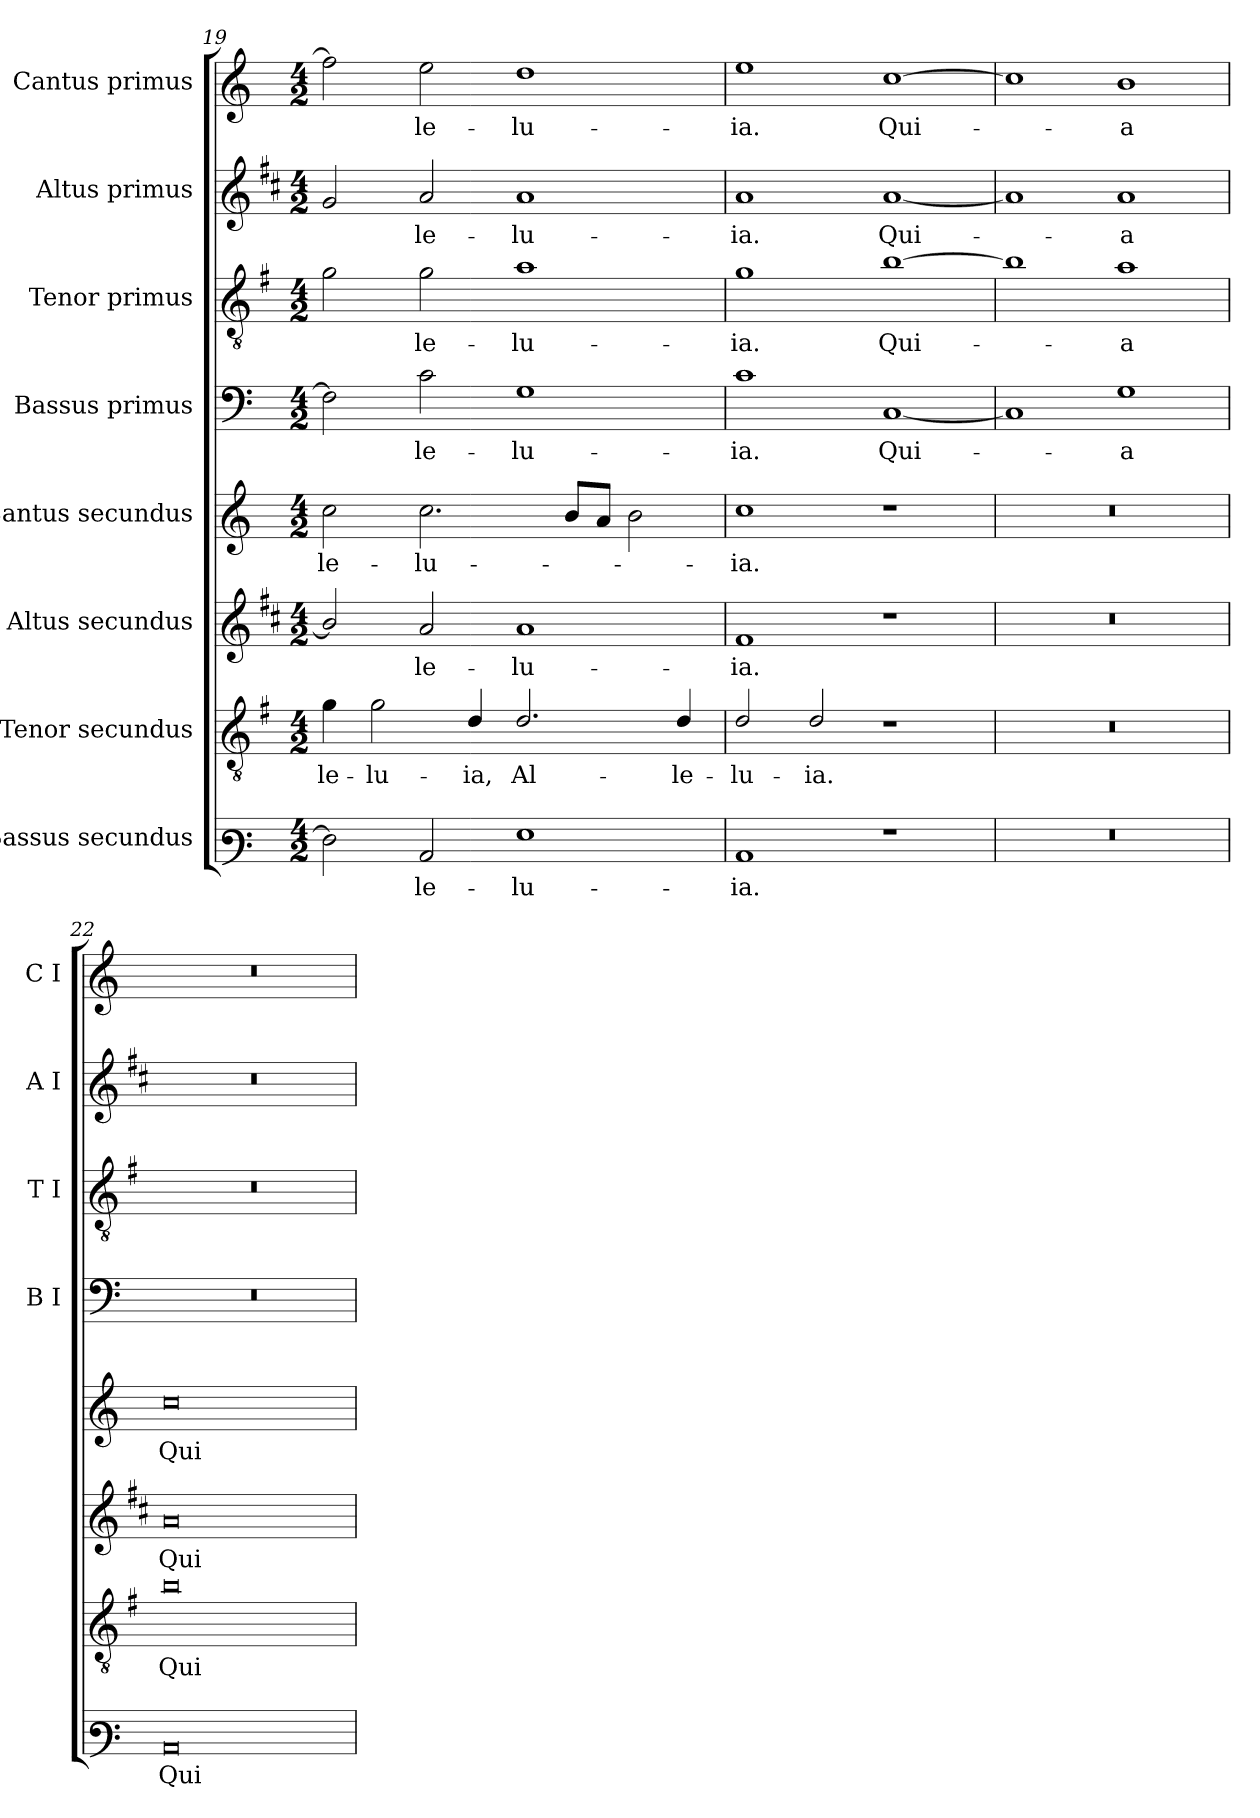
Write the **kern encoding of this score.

**kern	**text	**kern	**text	**kern	**text	**kern	**text	**kern	**text	**kern	**text	**kern	**text	**kern	**text
*part8	*part8	*part7	*part7	*part6	*part6	*part5	*part5	*part4	*part4	*part3	*part3	*part2	*part2	*part1	*part1
*staff8	*staff8	*staff7	*staff7	*staff6	*staff6	*staff5	*staff5	*staff4	*staff4	*staff3	*staff3	*staff2	*staff2	*staff1	*staff1
*I"Bassus secundus	*	*I"Tenor secundus	*	*I"Altus secundus	*	*I"Cantus secundus	*	*I"Bassus primus	*	*I"Tenor primus	*	*I"Altus primus	*	*I"Cantus primus	*
*	*	*	*	*	*	*	*	*I'B I	*	*I'T I	*	*I'A I	*	*I'C I	*
*clefF3	*	*clefGv2	*	*clefG2	*	*clefG2	*	*clefF4	*	*clefGv2	*	*clefG2	*	*clefG2	*
*	*	*ITrd4c7	*	*ITrd1c2	*	*	*	*	*	*ITrd4c7	*	*ITrd1c2	*	*	*
*k[]	*	*k[]	*	*k[]	*	*k[]	*	*k[]	*	*k[]	*	*k[]	*	*k[]	*
*C:	*	*C:	*	*C:	*	*C:	*	*C:	*	*C:	*	*C:	*	*C:	*
*M4/2	*	*M4/2	*	*M4/2	*	*M4/2	*	*M4/2	*	*M4/2	*	*M4/2	*	*M4/2	*
=19	=19	=19	=19	=19	=19	=19	=19	=19	=19	=19	=19	=19	=19	=19	=19
!	!	!	!LO:LY:b	!	!	!	!LO:LY:b	!	!	!	!	!	!	!	!
2F\]	.	4c\	-le-	2a/]	.	2cc\	-le-	2F\]	.	2c\	.	2f/	.	2ff\]	.
!	!	!	!LO:LY:b	!	!	!	!	!	!	!	!	!	!	!	!
.	.	2c\	-lu-	.	.	.	.	.	.	.	.	.	.	.	.
!	!LO:LY:b	!	!	!	!LO:LY:b	!	!LO:LY:b	!	!LO:LY:b	!	!LO:LY:b	!	!LO:LY:b	!	!LO:LY:b
2C/	-le-	.	.	2g/	-le-	2.cc\	-lu-	2c\	-le-	2c\	-le-	2g/	-le-	2ee\	-le-
!	!	!	!LO:LY:b	!	!	!	!	!	!	!	!	!	!	!	!
.	.	4G/	-ia,	.	.	.	.	.	.	.	.	.	.	.	.
!	!LO:LY:b	!	!LO:LY:b	!	!LO:LY:b	!	!	!	!LO:LY:b	!	!LO:LY:b	!	!LO:LY:b	!	!LO:LY:b
1G	-lu-	2.G/	Al-	1g	-lu-	.	.	1G	-lu-	1d	-lu-	1g	-lu-	1dd	-lu-
.	.	.	.	.	.	8b/L	.	.	.	.	.	.	.	.	.
.	.	.	.	.	.	8a/J	.	.	.	.	.	.	.	.	.
.	.	.	.	.	.	2b\	.	.	.	.	.	.	.	.	.
!	!	!	!LO:LY:b	!	!	!	!	!	!	!	!	!	!	!	!
.	.	4G/	-le-	.	.	.	.	.	.	.	.	.	.	.	.
=20	=20	=20	=20	=20	=20	=20	=20	=20	=20	=20	=20	=20	=20	=20	=20
!	!LO:LY:b	!	!LO:LY:b	!	!LO:LY:b	!	!LO:LY:b	!	!LO:LY:b	!	!LO:LY:b	!	!LO:LY:b	!	!LO:LY:b
1C	-ia.	2G/	-lu-	1e	-ia.	1cc	-ia.	1c	-ia.	1c	-ia.	1g	-ia.	1ee	-ia.
!	!	!	!LO:LY:b	!	!	!	!	!	!	!	!	!	!	!	!
.	.	2G/	-ia.	.	.	.	.	.	.	.	.	.	.	.	.
!	!	!	!	!	!	!	!	!	!LO:LY:b	!	!LO:LY:b	!	!LO:LY:b	!	!LO:LY:b
1r	.	1r	.	1r	.	1r	.	[1C	Qui-	[1e	Qui-	[1g	Qui-	[1cc	Qui-
=21	=21	=21	=21	=21	=21	=21	=21	=21	=21	=21	=21	=21	=21	=21	=21
0r	.	0r	.	0r	.	0r	.	1C]	.	1e]	.	1g]	.	1cc]	.
!	!	!	!	!	!	!	!	!	!LO:LY:b	!	!LO:LY:b	!	!LO:LY:b	!	!LO:LY:b
.	.	.	.	.	.	.	.	1G	-a	1d	-a	1g	-a	1b	-a
=22	=22	=22	=22	=22	=22	=22	=22	=22	=22	=22	=22	=22	=22	=22	=22
!	!LO:LY:b	!	!LO:LY:b	!	!LO:LY:b	!	!LO:LY:b	!	!	!	!	!	!	!	!
0C	Qui-	0e	Qui-	0g	Qui-	0cc	Qui-	0r	.	0r	.	0r	.	0r	.
=	=	=	=	=	=	=	=	=	=	=	=	=	=	=	=
*-	*-	*-	*-	*-	*-	*-	*-	*-	*-	*-	*-	*-	*-	*-	*-
